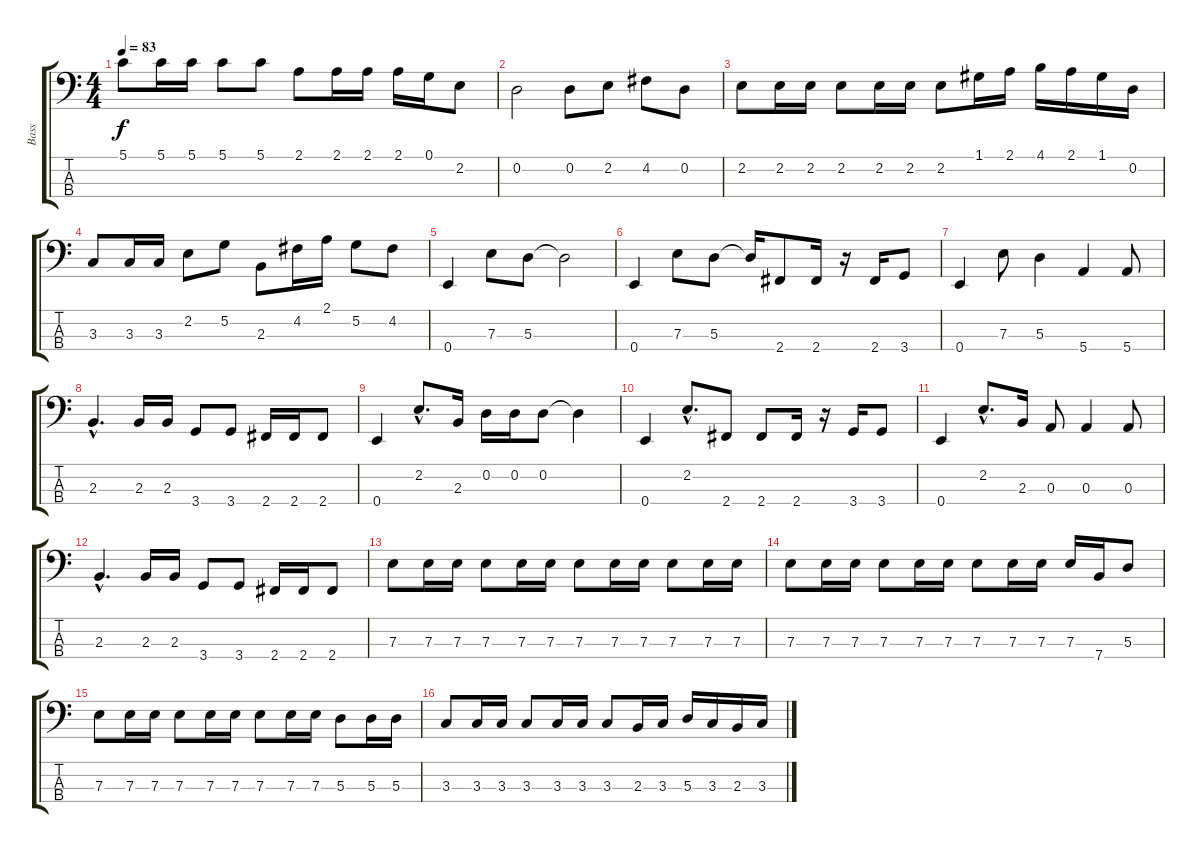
\track ("Bass" "Bass") {instrument acousticguitarnylon}
\staff {score tabs}
\tuning (G2 D2 A1 E1) {hide}
\ts (4 4)
\tempo 83
\clef f4
\ks c
5.1.8{dy f} 5.1.16 5.1.16 5.1.8 5.1.8 2.1.8 2.1.16 2.1.16 2.1.16 0.1.16 2.2.8 |
0.2.2 0.2.8 2.2.8 4.2.8 0.2.8 |
2.2.8 2.2.16 2.2.16 2.2.8 2.2.16 2.2.16 2.2.8 1.1.16 2.1.16 4.1.16 2.1.16 1.1.16 0.2.16 |
3.3.8 3.3.16 3.3.16 2.2.8 5.2.8 2.3.8 4.2.16 2.1.16 5.2.8 4.2.8 |
0.4.4 7.3.8 5.3.8 5.3{t}.2 |
0.4.4 7.3.8 5.3.8 5.3{t}.16 2.4.8 2.4.16 r.16 2.4.16 3.4.8 |
0.4.4 7.3.8 5.3.4 5.4.4 5.4.8 |
2.3{hac}.4{d} 2.3.16 2.3.16 3.4.8 3.4.8 2.4.16 2.4.16 2.4.8 |
0.4.4 2.2{hac}.8{d} 2.3.16 0.2.16 0.2.16 0.2.8 0.2{t}.4 |
0.4.4 2.2{hac}.8{d} 2.4.8 2.4.8 2.4.16 r.16 3.4.16 3.4.8 |
0.4.4 2.2{hac}.8{d} 2.3.16 0.3.8 0.3.4 0.3.8 |
2.3{hac}.4{d} 2.3.16 2.3.16 3.4.8 3.4.8 2.4.16 2.4.16 2.4.8 |
7.3.8 7.3.16 7.3.16 7.3.8 7.3.16 7.3.16 7.3.8 7.3.16 7.3.16 7.3.8 7.3.16 7.3.16 |
7.3.8 7.3.16 7.3.16 7.3.8 7.3.16 7.3.16 7.3.8 7.3.16 7.3.16 7.3.16 7.4.16 5.3.8 |
7.3.8 7.3.16 7.3.16 7.3.8 7.3.16 7.3.16 7.3.8 7.3.16 7.3.16 5.3.8 5.3.16 5.3.16 |
3.3.8 3.3.16 3.3.16 3.3.8 3.3.16 3.3.16 3.3.8 2.3.16 3.3.16 5.3.16 3.3.16 2.3.16 3.3.16
